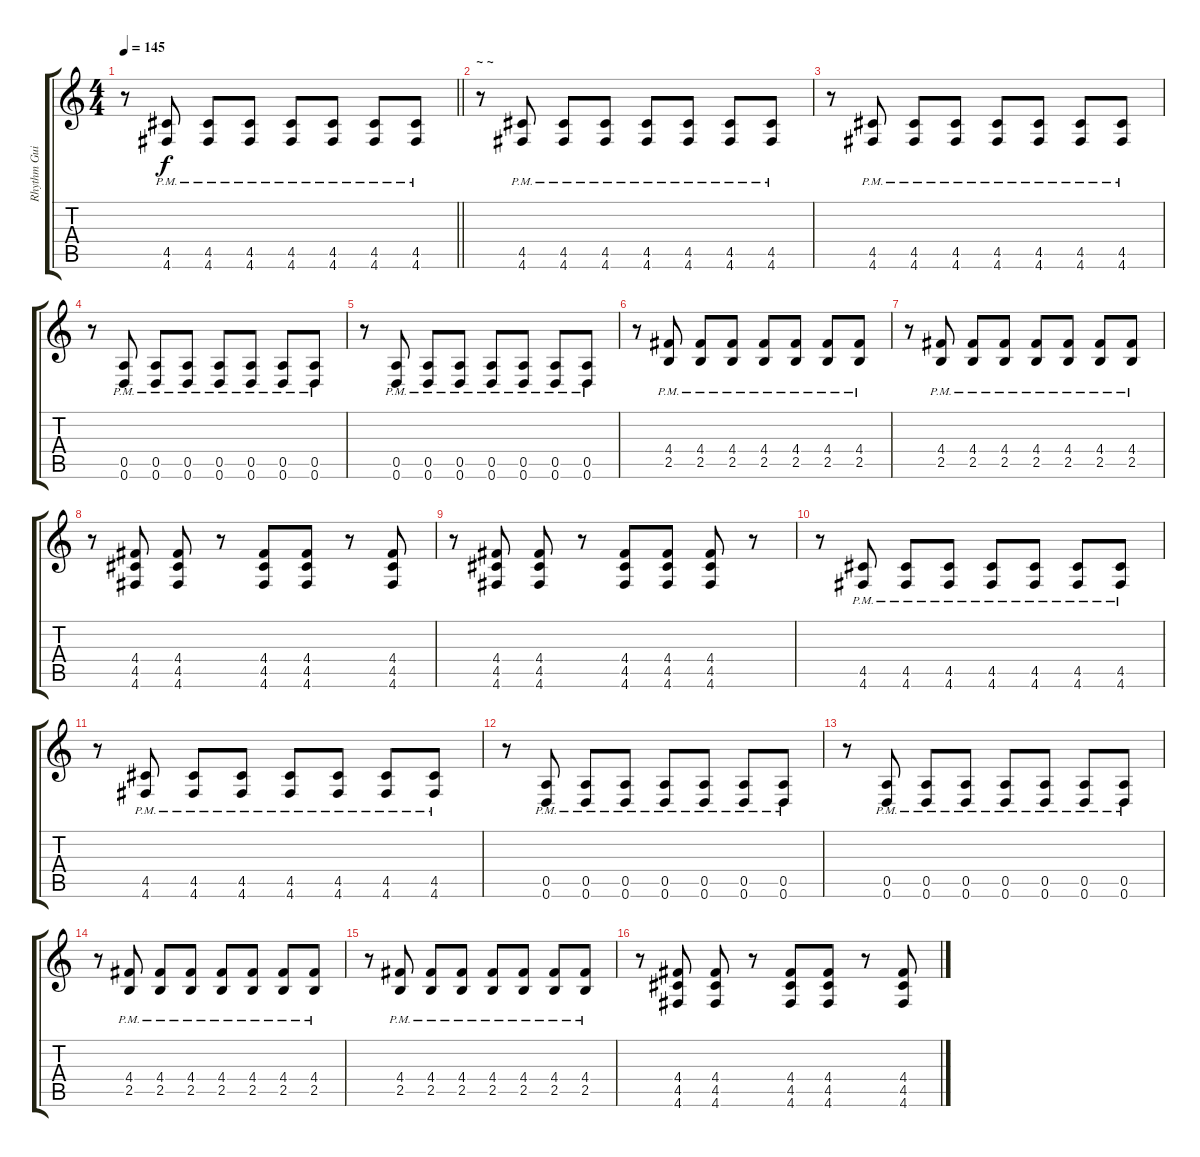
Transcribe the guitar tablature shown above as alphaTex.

\track ("Rhythm Guitar 1" "Rhythm Gui") {instrument distortionguitar}
\staff {score tabs}
\tuning (E4 B3 G3 D3 A2 D2) {hide}
\ts (4 4)
\tempo 145
\clef g2
\barLineRight lightlight
\ks c
r.8{dy f} (4.5{pm} 4.6{pm}).8 (4.5{pm} 4.6{pm}).8 (4.5{pm} 4.6{pm}).8 (4.5{pm} 4.6{pm}).8 (4.5{pm} 4.6{pm}).8 (4.5{pm} 4.6{pm}).8 (4.5{pm} 4.6{pm}).8 |
\section ("" "~ ~")
r.8 (4.5{pm} 4.6{pm}).8 (4.5{pm} 4.6{pm}).8 (4.5{pm} 4.6{pm}).8 (4.5{pm} 4.6{pm}).8 (4.5{pm} 4.6{pm}).8 (4.5{pm} 4.6{pm}).8 (4.5{pm} 4.6{pm}).8 |
r.8 (4.5{pm} 4.6{pm}).8 (4.5{pm} 4.6{pm}).8 (4.5{pm} 4.6{pm}).8 (4.5{pm} 4.6{pm}).8 (4.5{pm} 4.6{pm}).8 (4.5{pm} 4.6{pm}).8 (4.5{pm} 4.6{pm}).8 |
r.8 (0.5{pm} 0.6{pm}).8 (0.5{pm} 0.6{pm}).8 (0.5{pm} 0.6{pm}).8 (0.5{pm} 0.6{pm}).8 (0.5{pm} 0.6{pm}).8 (0.5{pm} 0.6{pm}).8 (0.5{pm} 0.6{pm}).8 |
r.8 (0.5{pm} 0.6{pm}).8 (0.5{pm} 0.6{pm}).8 (0.5{pm} 0.6{pm}).8 (0.5{pm} 0.6{pm}).8 (0.5{pm} 0.6{pm}).8 (0.5{pm} 0.6{pm}).8 (0.5{pm} 0.6{pm}).8 |
r.8 (4.4{pm} 2.5{pm}).8 (4.4{pm} 2.5{pm}).8 (4.4{pm} 2.5{pm}).8 (4.4{pm} 2.5{pm}).8 (4.4{pm} 2.5{pm}).8 (4.4{pm} 2.5{pm}).8 (4.4{pm} 2.5{pm}).8 |
r.8 (4.4{pm} 2.5{pm}).8 (4.4{pm} 2.5{pm}).8 (4.4{pm} 2.5{pm}).8 (4.4{pm} 2.5{pm}).8 (4.4{pm} 2.5{pm}).8 (4.4{pm} 2.5{pm}).8 (4.4{pm} 2.5{pm}).8 |
r.8 (4.4 4.5 4.6).8 (4.4 4.5 4.6).8 r.8 (4.4 4.5 4.6).8 (4.4 4.5 4.6).8 r.8 (4.4 4.5 4.6).8 |
r.8 (4.4 4.5 4.6).8 (4.4 4.5 4.6).8 r.8 (4.4 4.5 4.6).8 (4.4 4.5 4.6).8 (4.4 4.5 4.6).8 r.8 |
r.8 (4.5{pm} 4.6{pm}).8 (4.5{pm} 4.6{pm}).8 (4.5{pm} 4.6{pm}).8 (4.5{pm} 4.6{pm}).8 (4.5{pm} 4.6{pm}).8 (4.5{pm} 4.6{pm}).8 (4.5{pm} 4.6{pm}).8 |
r.8 (4.5{pm} 4.6{pm}).8 (4.5{pm} 4.6{pm}).8 (4.5{pm} 4.6{pm}).8 (4.5{pm} 4.6{pm}).8 (4.5{pm} 4.6{pm}).8 (4.5{pm} 4.6{pm}).8 (4.5{pm} 4.6{pm}).8 |
r.8 (0.5{pm} 0.6{pm}).8 (0.5{pm} 0.6{pm}).8 (0.5{pm} 0.6{pm}).8 (0.5{pm} 0.6{pm}).8 (0.5{pm} 0.6{pm}).8 (0.5{pm} 0.6{pm}).8 (0.5{pm} 0.6{pm}).8 |
r.8 (0.5{pm} 0.6{pm}).8 (0.5{pm} 0.6{pm}).8 (0.5{pm} 0.6{pm}).8 (0.5{pm} 0.6{pm}).8 (0.5{pm} 0.6{pm}).8 (0.5{pm} 0.6{pm}).8 (0.5{pm} 0.6{pm}).8 |
r.8 (4.4{pm} 2.5{pm}).8 (4.4{pm} 2.5{pm}).8 (4.4{pm} 2.5{pm}).8 (4.4{pm} 2.5{pm}).8 (4.4{pm} 2.5{pm}).8 (4.4{pm} 2.5{pm}).8 (4.4{pm} 2.5{pm}).8 |
r.8 (4.4{pm} 2.5{pm}).8 (4.4{pm} 2.5{pm}).8 (4.4{pm} 2.5{pm}).8 (4.4{pm} 2.5{pm}).8 (4.4{pm} 2.5{pm}).8 (4.4{pm} 2.5{pm}).8 (4.4{pm} 2.5{pm}).8 |
r.8 (4.4 4.5 4.6).8 (4.4 4.5 4.6).8 r.8 (4.4 4.5 4.6).8 (4.4 4.5 4.6).8 r.8 (4.4 4.5 4.6).8
